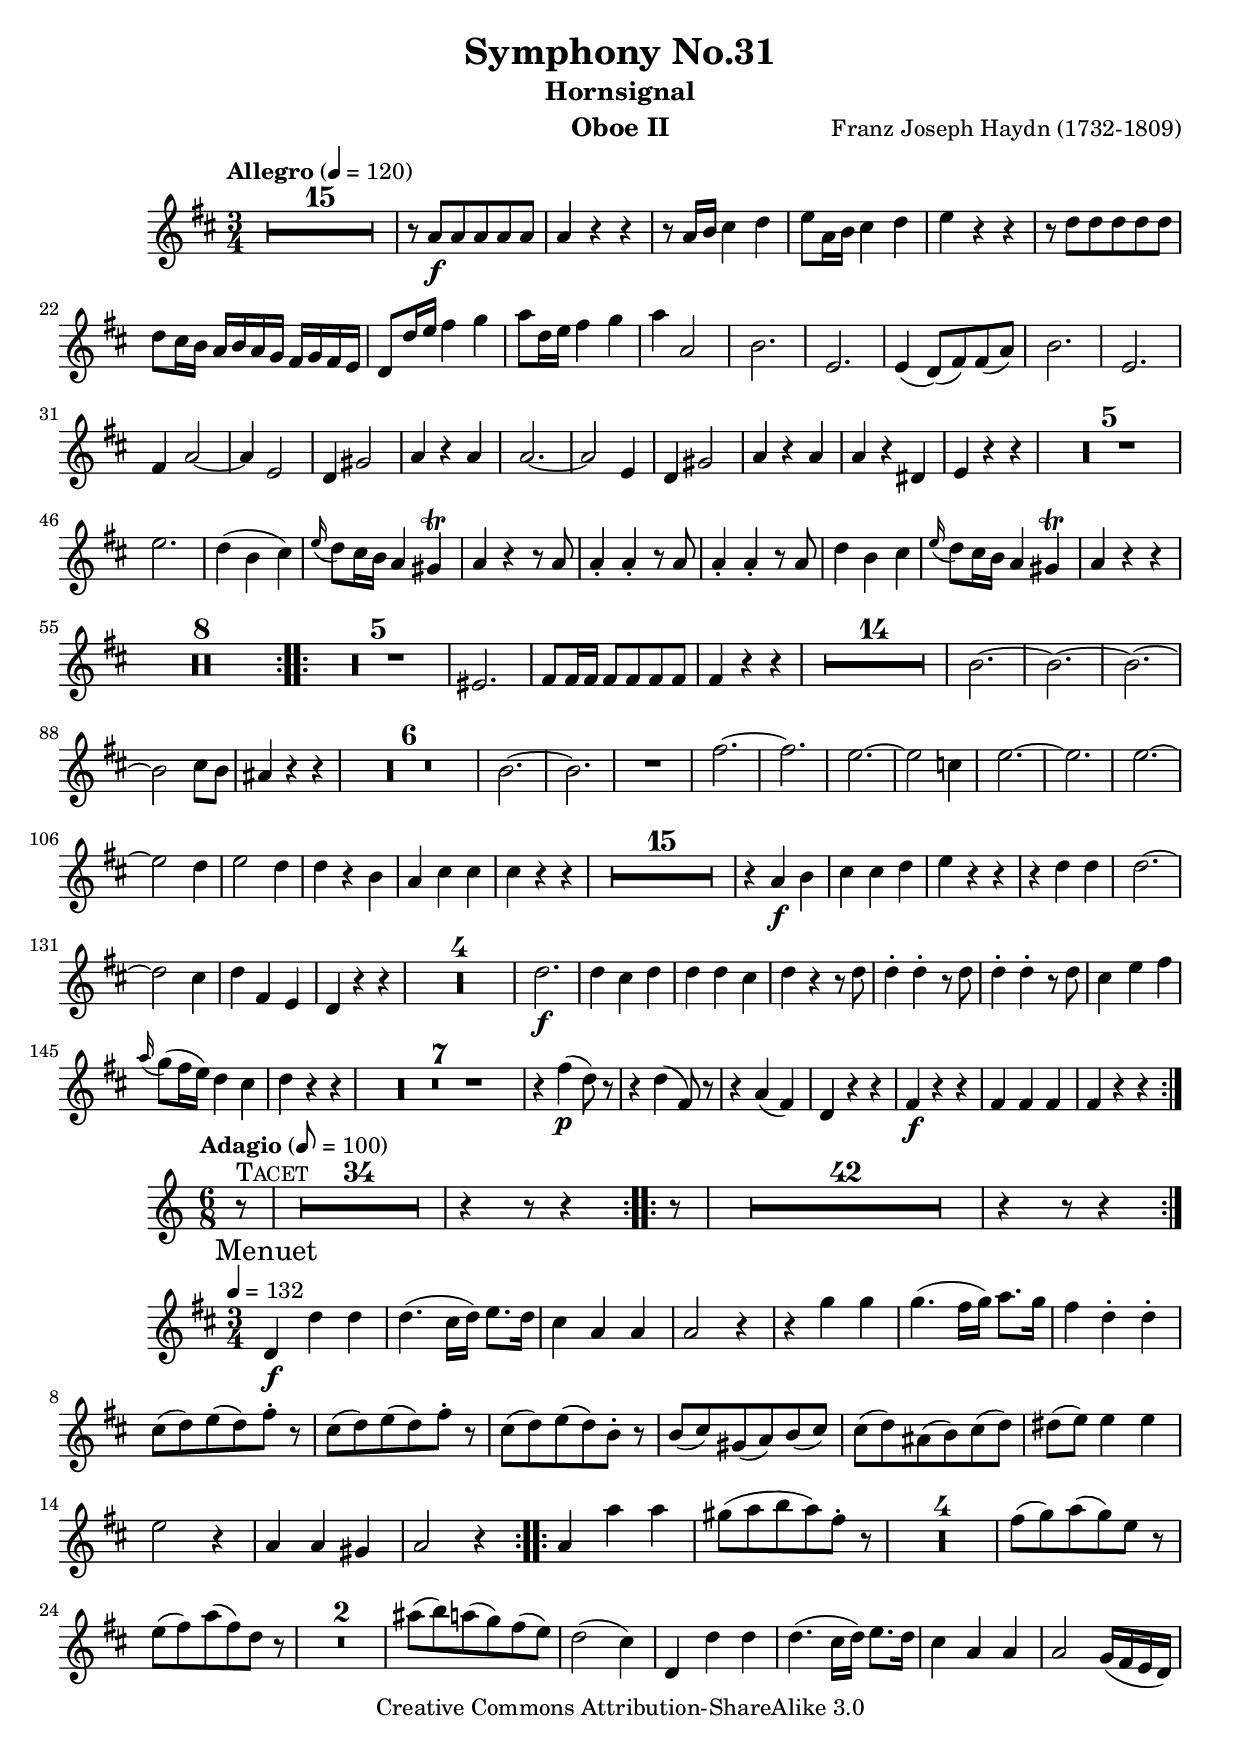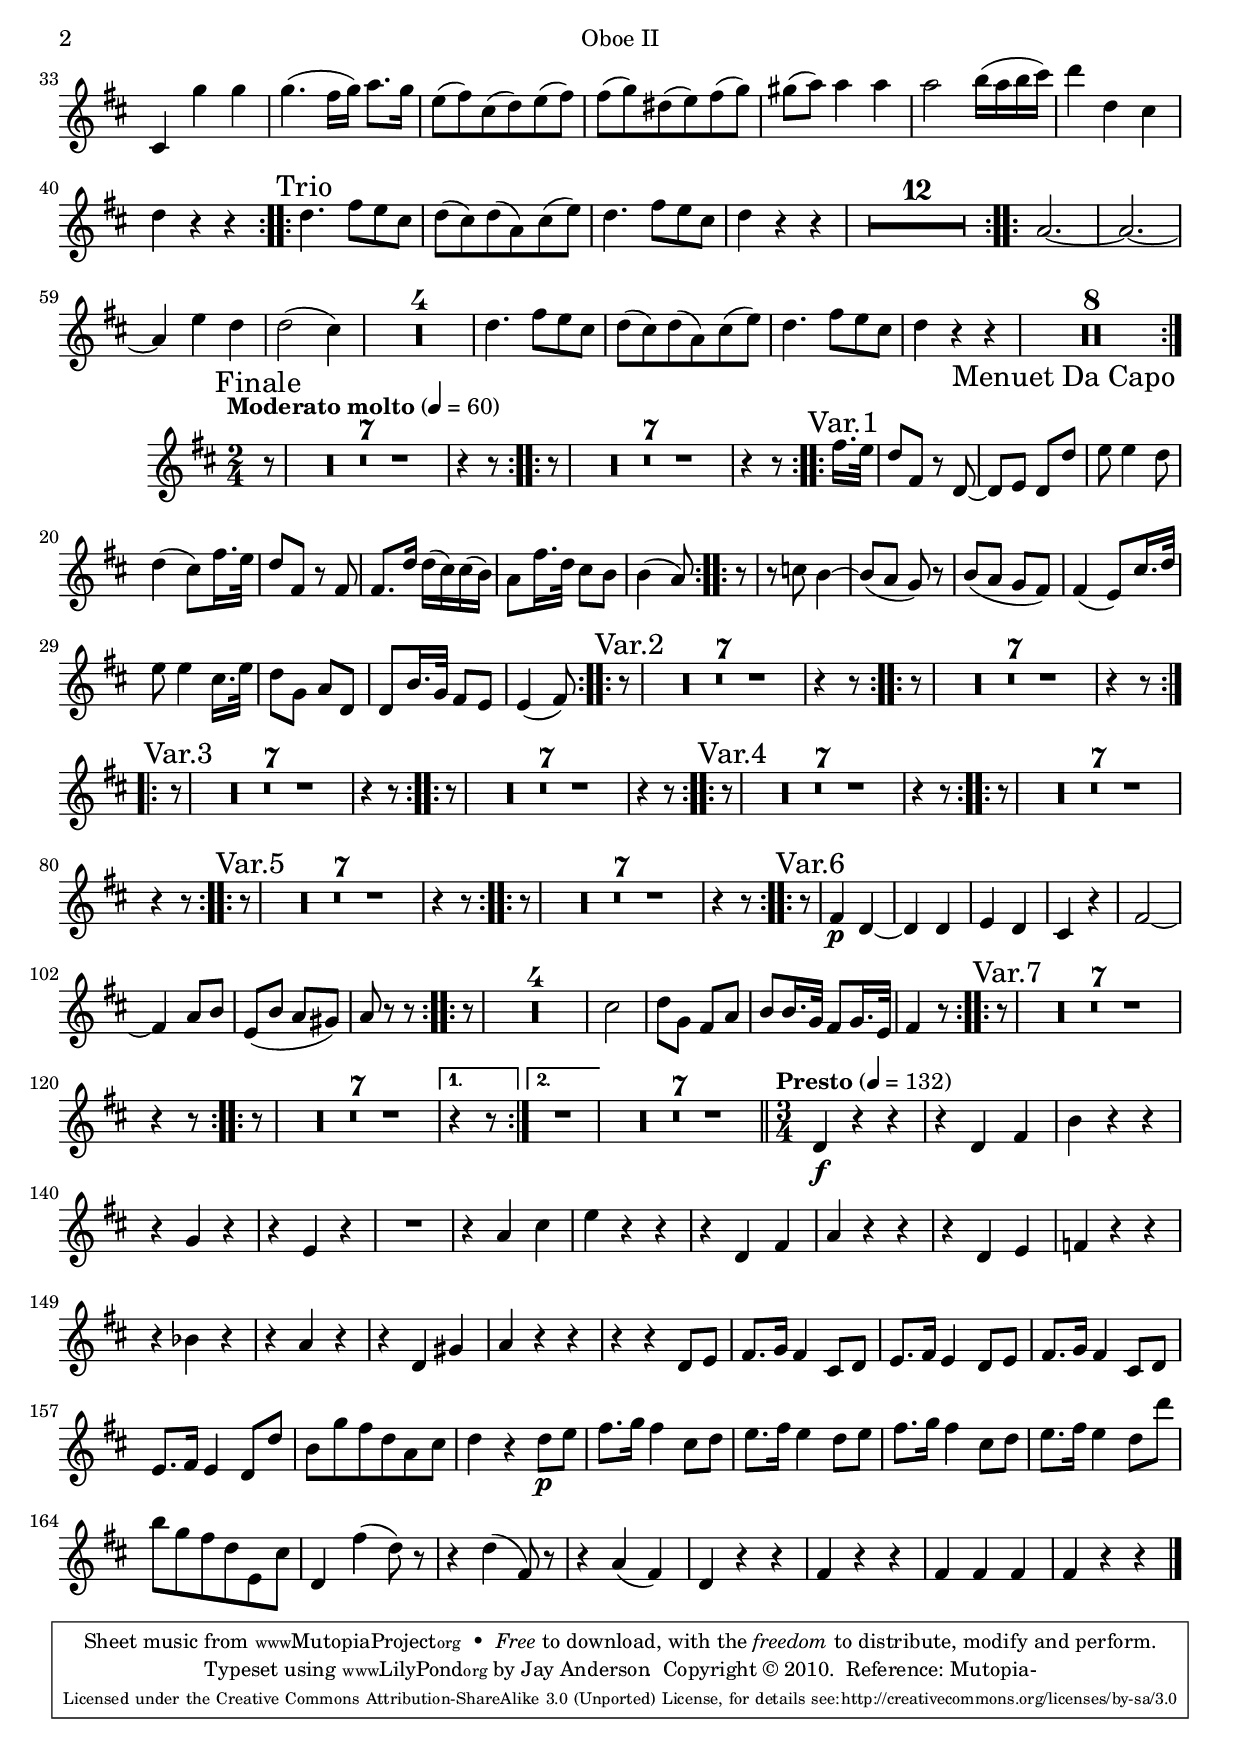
\version "2.13.16"

\include "defs.ily"
\version "2.13.16"

\include "defs.ily"

oboeTwoMvtI = \relative c''
{
  \key d \major
  \repeat volta 2
  {
    R2.*15 |
    r8 a\f a a a a |
    a4 r r |
    r8 a16 b cis4 d |
    e8 a,16 b cis4 d |
    e r r |
    r8 d d d d d |
    d8 cis16 b a b a g fis g fis e |
    d8 d'16 e fis4 g |
    a8 d,16 e fis4 g |
    a4 a,2 |
    b2. |
    e, |
    e4( d8)( fis) fis( a) |
    b2. |
    e, |
    fis4 a2~ |
    a4 e2 |
    d4 gis2 |
    a4 r a |
    a2.~ |
    a2 e4 |
    d4 gis2 |
    a4 r a |
    a r dis, |
    e r r |
    R2.*5 |
    e'2. |
    d4( b cis) |
    \appoggiatura e16 d8 cis16 b a4 gis\trill |
    a4 r r8 a |
    a4-. a-. r8 a |
    a4-. a-. r8 a |
    d4 b cis |
    \appoggiatura e16 d8 cis16 b a4 gis\trill |
    a4 r r |
    R2.*8 |
  }
  \repeat volta 2
  {
    R2.*5 |
    eis2. |
    fis8 fis16 fis fis8 fis fis fis |
    fis4 r r |
    R2.*14 |
    b2.~ |
    b~ |
    b~ |
    b2 cis8 b |
    ais4 r r |
    R2.*6 |
    b2.~ |
    b |
    R2. |
    fis'2.~ |
    fis |
    e~ |
    e2 c4 |
    e2.~ |
    e |
    e~ |
    e2 d4 |
    e2 d4 |
    d4 r b |
    a cis cis |
    cis r r |
    R2.*15 |
    r4 a4\f b |
    cis cis d |
    e r r |
    r4 d d |
    d2.~ |
    d2 cis4 |
    d fis, e |
    d r r |
    R2.*4 |
    d'2.\f |
    d4 cis d |
    d d cis |
    d r r8 d |
    d4-. d-. r8 d |
    d4-. d-. r8 d |
    cis4 e fis |
    \appoggiatura a16 g8( fis16 e) d4 cis |
    d r r |
    R2.*7 |
    r4 fis(\p d8) r |
    r4 d( fis,8) r |
    r4 a( fis) |
    d r r |
    fis\f r r |
    fis fis fis |
    fis r r |
  }
}

oboeTwoMvtII =
{
  s1*0^\tacet
  \repeat volta 2
  {
    r8 |
    R2.*34 |
    r4 r8 r4
  }
  \repeat volta 2
  {
    r8 | \noBreak
    R2.*42 |
    r4 r8 r4
  }
}

oboeTwoMvtIII = \relative c'
{
  \key d \major
  \repeat volta 2
  {
    d4\f d' d |
    d4.( cis16 d) e8. d16 |
    cis4 a a |
    a2 r4 |
    r4 g' g |
    g4.( fis16 g) a8. g16 |
    fis4 d-. d-. |
    \repeat unfold 2 {cis8( d) e( d) fis-. r |}
    cis( d) e( d) b-. r |
    b( cis) gis( a) b( cis) |
    cis( d) ais( b) cis( d) |
    dis( e) e4 e |
    e2 r4 |
    a,4 a gis |
    a2 r4 |
  }
  \repeat volta 2
  {
    a4 a' a |
    gis8( a b a) fis-. r |
    R2.*4 |
    fis8( g) a( g) e r |
    e( fis) a( fis) d r |
    R2.*2 |
    ais'8( b) a( g) fis( e) |
    d2( cis4) |
    d, d' d |
    d4.( cis16 d) e8. d16 |
    cis4 a a |
    a2 g16( fis e d) |
    cis4 g'' g |
    g4.( fis16 g) a8. g16 |
    e8( fis) cis( d) e( fis) |
    fis( g) dis( e) fis( g) |
    gis( a) a4 a |
    a2 b16( a b cis) |
    d4 d, cis |
    d r r |
  }
  \repeat volta 2
  {
    d4. fis8 e cis |
    d( cis) d( a) cis( e) |
    d4. fis8 e cis |
    d4 r r |
    R2.*12 |
  }
  \repeat volta 2
  {
    a2.~ |
    a~ |
    a4 e' d |
    d2( cis4) |
    R2.*4 |
    d4. fis8 e cis |
    d( cis) d( a) cis( e) |
    d4. fis8 e cis |
    d4 r r |
    R2.*8 |
  }
}

oboeTwoMvtIV = \relative c''
{
  \key d \major
  %Intro
  \repeat volta 2
  {
    r8 |
    R2*7 |
    r4 r8
  }
  \repeat volta 2
  {
    r8 |
    R2*7 |
    r4 r8
  }
  %Var.1
  \repeat volta 2
  {
    fis16. e32 |
    d8 fis, r d~ |
    d e d d' |
    e8 e4 d8 |
    d4( cis8) fis16. e32 |
    d8 fis, r fis |
    fis8. d'16 d( cis) cis( b) |
    a8 fis'16. d32 cis8 b |
    b4( a8)
  }
  \repeat volta 2
  {
    r8 |
    r c b4~ |
    b8( a g) r |
    b( a g fis) |
    fis4( e8) cis'16. d32 |
    e8 e4 cis16. e32 |
    d8 g, a d, |
    d b'16. g32 fis8 e |
    e4( fis8)
  }
  %Var.2-5
  \repeat unfold 4
  {
    \repeat volta 2
    {
      r8 |
      R2*7 |
      r4 r8
    }
    \repeat volta 2
    {
      r8 |
      R2*7 |
      r4 r8
    }
  }
  %Var.6
  \repeat volta 2
  {
    r8 |
    fis4\p d~ |
    d d |
    e d |
    cis r |
    fis2~ |
    fis4 a8 b |
    e,( b' a gis) |
    a r r
  }
  \repeat volta 2
  {
    r8 |
    R2*4 |
    cis2 |
    d8 g, fis a |
    b b16. g32 fis8 g16. e32 |
    fis4 r8
  }
  %Var.7
  \repeat volta 2
  {
    r8 |
    R2*7 |
    r4 r8
  }
  \repeat volta 2
  {
    r8 |
    R2*7 |
  }
  \alternative
  {
    {r4 r8}
    {R2 |}
  }
  R2*7 |

  %Presto
  %3/4
  d4\f r r |
  r d fis |
  b r r |
  r g r |
  r e r |
  R2. |
  r4 a cis |
  e r r |
  r d, fis |
  a r r |
  r d, e |
  f r r |
  r bes r |
  r a r |
  r d, gis |
  a r r |
  r r d,8 e |
  fis8. g16 fis4 cis8 d |
  e8. fis16 e4 d8 e |
  fis8. g16 fis4 cis8 d |
  e8. fis16 e4 d8 d' |
  b g' fis d a cis |
  d4 r d8\p e |
  fis8. g16 fis4 cis8 d |
  e8. fis16 e4 d8 e |
  fis8. g16 fis4 cis8 d |
  e8. fis16 e4 d8 d' |
  b g fis d e, cis' |
  d,4 fis'( d8) r |
  r4 d( fis,8) r |
  r4 a( fis) |
  d r r |
  fis r r |
  fis fis fis |
  fis r r |
}

instrument = "Oboe II"
\include "header.ily"

\score { \new Staff { << \oboeTwoMvtI \outlineMvtI >> } }
\score { \new Staff { << \oboeTwoMvtII \outlineMvtII >> } }
\score { \new Staff { << \oboeTwoMvtIII \outlineMvtIII >> } }
\score { \new Staff { << \oboeTwoMvtIV \outlineMvtIV >> } }
